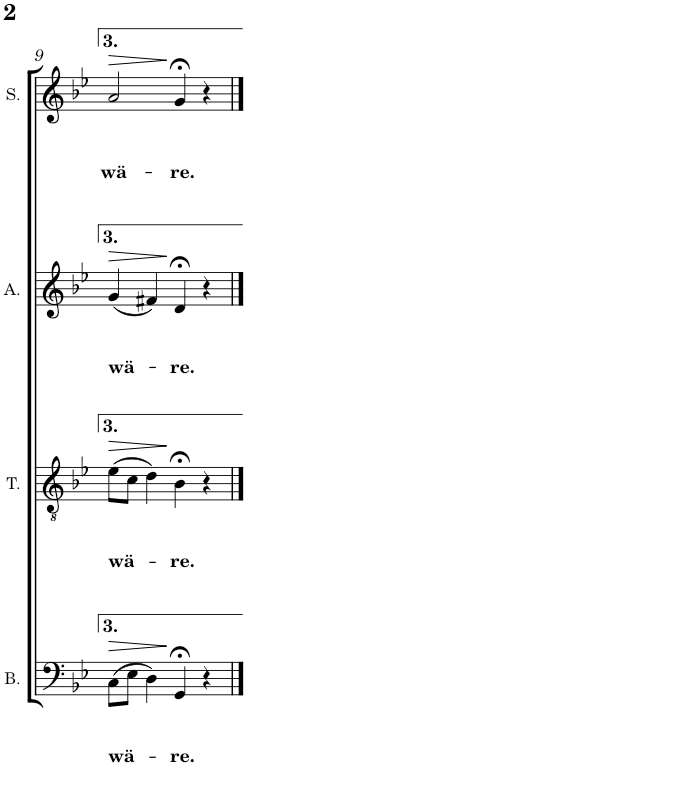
**kern	**text	**text	**text	**dynam	**kern	**text	**text	**text	**dynam	**kern	**text	**text	**text	**dynam	**kern	**text	**text	**text	**dynam
*part4	*part4	*part4	*part4	*part4	*part3	*part3	*part3	*part3	*part3	*part2	*part2	*part2	*part2	*part2	*part1	*part1	*part1	*part1	*part1
*staff4	*staff4	*staff4	*staff4	*staff4	*staff3	*staff3	*staff3	*staff3	*staff3	*staff2	*staff2	*staff2	*staff2	*staff2	*staff1	*staff1	*staff1	*staff1	*staff1
*I"Bass	*	*	*	*	*I"Tenor	*	*	*	*	*I"Alto	*	*	*	*	*I"Soprano	*	*	*	*
*I'B.	*	*	*	*	*I'T.	*	*	*	*	*I'A.	*	*	*	*	*I'S.	*	*	*	*
!!LO:PB:g=z
*clefF4	*	*	*	*	*clefGv2	*	*	*	*	*clefG2	*	*	*	*	*clefG2	*	*	*	*
*k[b-e-]	*	*	*	*	*k[b-e-]	*	*	*	*	*k[b-e-]	*	*	*	*	*k[b-e-]	*	*	*	*
*M4/4	*	*	*	*	*M4/4	*	*	*	*	*M4/4	*	*	*	*	*M4/4	*	*	*	*
*met(c)	*	*	*	*	*met(c)	*	*	*	*	*met(c)	*	*	*	*	*met(c)	*	*	*	*
=9	=9	=9	=9	=9	=9	=9	=9	=9	=9	=9	=9	=9	=9	=9	=9	=9	=9	=9	=9
!	!	!	!LO:LY:b	!LO:HP:b	!	!	!	!LO:LY:b	!LO:HP:b	!	!	!	!LO:LY:b	!LO:HP:b	!	!	!	!LO:LY:b	!LO:HP:b
(>8C\L	.	.	wä-	>	(>8e-\L	.	.	wä-	>	(<4g/	.	.	wä-	>	2a/	.	.	wä-	>
8E-\J	.	.	.	.	8c\J	.	.	.	.	.	.	.	.	.	.	.	.	.	.
4D\)	.	.	.	.	4d\)	.	.	.	.	4f#X/)	.	.	.	.	.	.	.	.	.
!	!	!	!LO:LY:b	!	!	!	!	!LO:LY:b	!	!	!	!	!LO:LY:b	!	!	!	!	!LO:LY:b	!
4GG;</	.	.	-re.	]	4B-;<\	.	.	-re.	]	4d;</	.	.	-re.	]	4g;</	.	.	-re.	]
4r	.	.	.	.	4r	.	.	.	.	4r	.	.	.	.	4r	.	.	.	.
==	==	==	==	==	==	==	==	==	==	==	==	==	==	==	==	==	==	==	==
*-	*-	*-	*-	*-	*-	*-	*-	*-	*-	*-	*-	*-	*-	*-	*-	*-	*-	*-	*-
